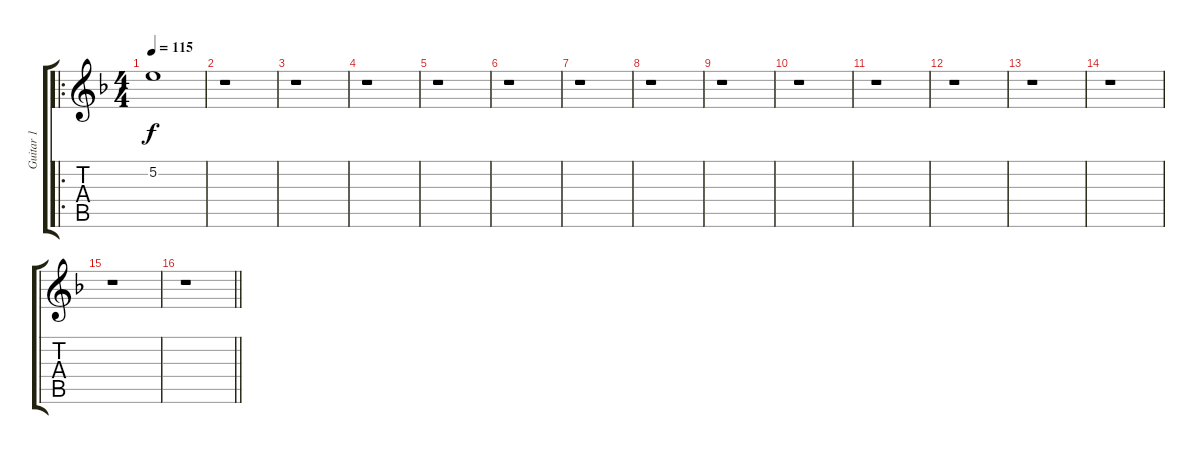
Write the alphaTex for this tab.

\track ("Guitar 1" "Guitar 1") {instrument distortionguitar}
\staff {score tabs}
\tuning (E4 B3 G3 D3 A2 E2) {hide}
\ro
\ts (4 4)
\tempo 115
\clef g2
\ks f
5.2{t}.1{dy f} |
r.1 |
r.1 |
r.1 |
r.1 |
r.1 |
r.1 |
r.1 |
r.1 |
r.1 |
r.1 |
r.1 |
r.1 |
r.1 |
r.1 |
\barLineRight lightlight
r.1
